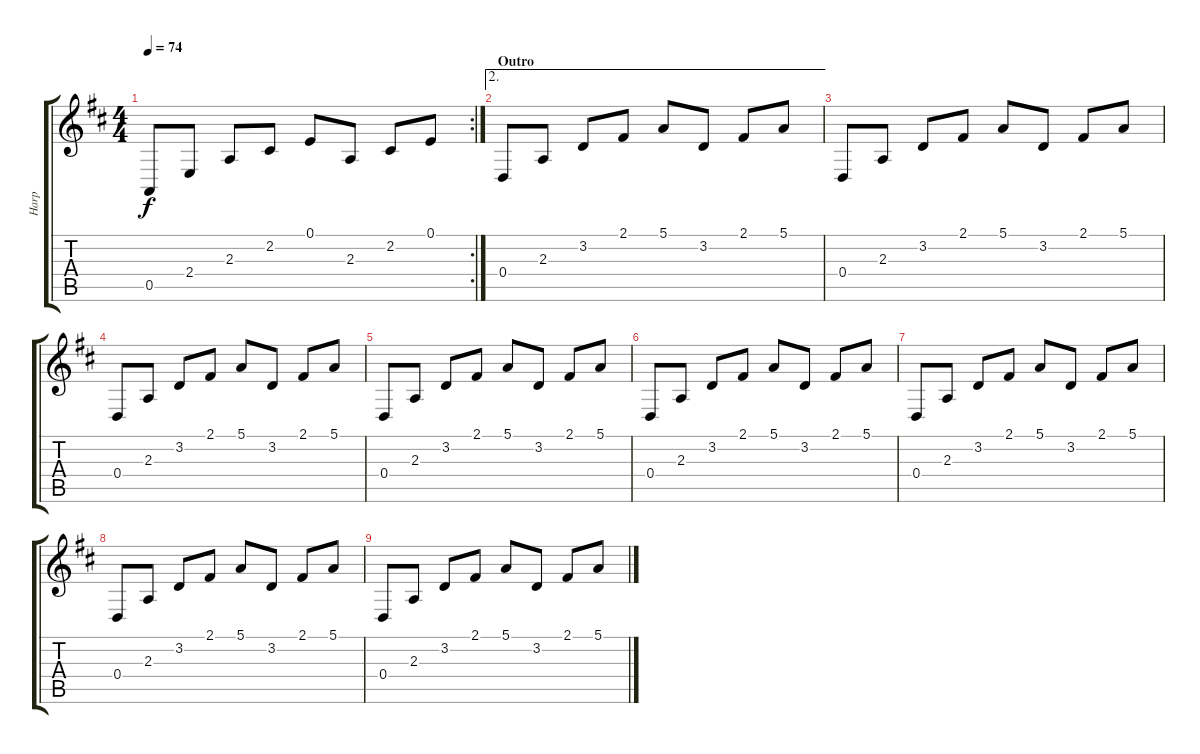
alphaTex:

\track ("Harp" "Harp") {instrument orchestralharp}
\staff {score tabs}
\tuning (E4 B3 G3 D3 A2 D2) {hide}
\rc 2
\ts (4 4)
\tempo 74
\clef g2
\ks d
0.5.8{dy f} 2.4.8 2.3.8 2.2.8 0.1.8 2.3.8 2.2.8 0.1.8 |
\ae 2
\section ("" "Outro")
0.4.8 2.3.8 3.2.8 2.1.8 5.1.8 3.2.8 2.1.8 5.1.8 |
0.4.8 2.3.8 3.2.8 2.1.8 5.1.8 3.2.8 2.1.8 5.1.8 |
0.4.8 2.3.8 3.2.8 2.1.8 5.1.8 3.2.8 2.1.8 5.1.8 |
0.4.8 2.3.8 3.2.8 2.1.8 5.1.8 3.2.8 2.1.8 5.1.8 |
0.4.8 2.3.8 3.2.8 2.1.8 5.1.8 3.2.8 2.1.8 5.1.8 |
0.4.8 2.3.8 3.2.8 2.1.8 5.1.8 3.2.8 2.1.8 5.1.8 |
0.4.8 2.3.8 3.2.8 2.1.8 5.1.8 3.2.8 2.1.8 5.1.8 |
0.4.8 2.3.8 3.2.8 2.1.8 5.1.8 3.2.8 2.1.8 5.1.8
